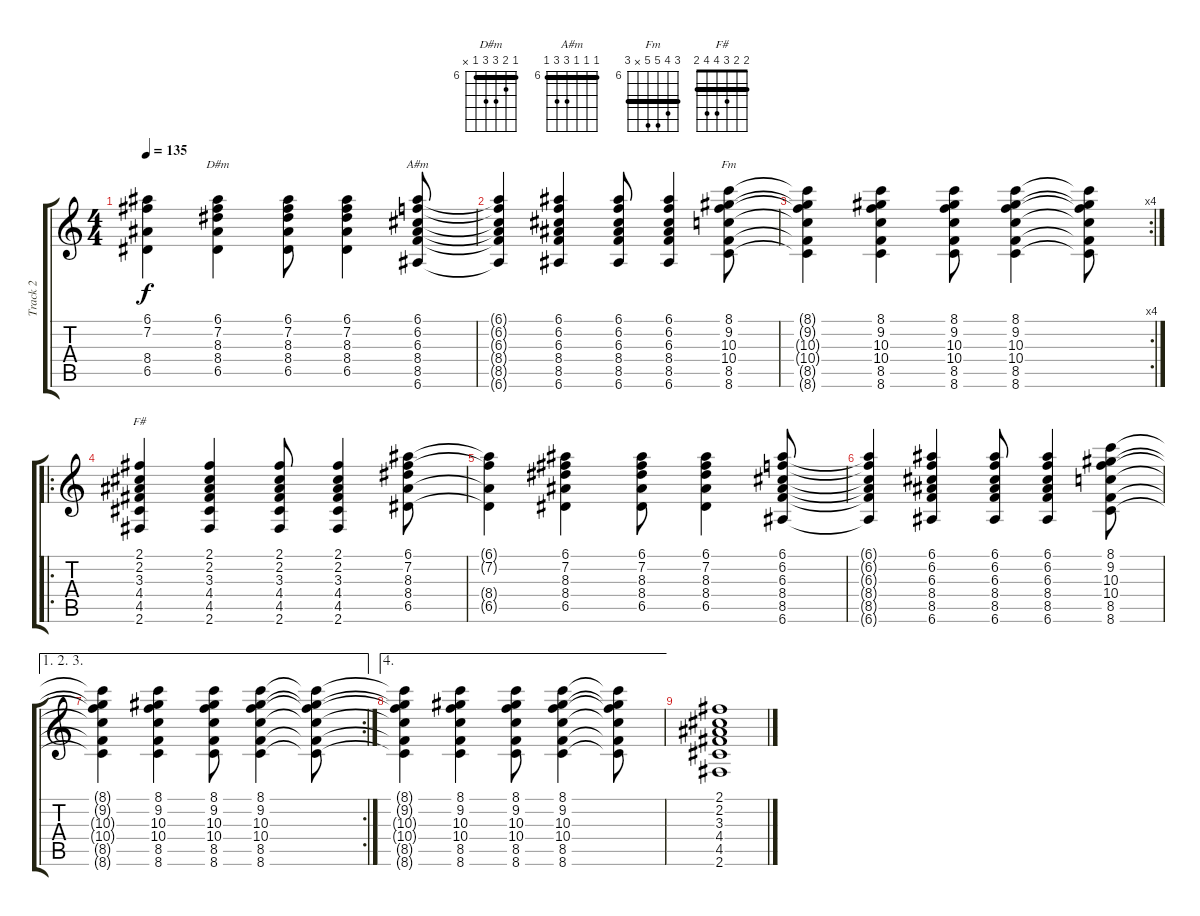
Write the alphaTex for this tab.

\track ("Track 2" "Track 2") {instrument distortionguitar}
\staff {score tabs}
\tuning (E4 B3 G3 D3 A2 E2) {hide}
\chord ("D#m" 6 7 8 8 6 x) {firstfret 6 barre 6}
\chord ("A#m" 6 6 6 8 8 6) {firstfret 6 barre 6}
\chord ("Fm" 8 9 10 10 x 8) {firstfret 6 barre 8}
\chord ("F#" 2 2 3 4 4 2) {barre 2}
\ts (4 4)
\tempo 135
\clef g2
\ks c
(6.1{t} 7.2{t} 8.4{t} 6.5{t}).4{dy f} (6.1 7.2 8.3 8.4 6.5).4{ch "D#m"} (6.1 7.2 8.3 8.4 6.5).8 (6.1 7.2 8.3 8.4 6.5).4 (6.1 6.2 6.3 8.4 8.5 6.6).8{ch "A#m"} |
(6.1{t} 6.2{t} 6.3{t} 8.4{t} 8.5{t} 6.6{t}).4 (6.1 6.2 6.3 8.4 8.5 6.6).4 (6.1 6.2 6.3 8.4 8.5 6.6).8 (6.1 6.2 6.3 8.4 8.5 6.6).4 (8.1 9.2 10.3 10.4 8.5 8.6).8{ch "Fm"} |
\rc 4
(8.1{t} 9.2{t} 10.3{t} 10.4{t} 8.5{t} 8.6{t}).4 (8.1 9.2 10.3 10.4 8.5 8.6).4 (8.1 9.2 10.3 10.4 8.5 8.6).8 (8.1 9.2 10.3 10.4 8.5 8.6).4 (8.1{t} 9.2{t} 10.3{t} 10.4{t} 8.5{t} 8.6{t}).8 |
\ro
(2.1 2.2 3.3 4.4 4.5 2.6).4{ch "F#"} (2.1 2.2 3.3 4.4 4.5 2.6).4 (2.1 2.2 3.3 4.4 4.5 2.6).8 (2.1 2.2 3.3 4.4 4.5 2.6).4 (6.1 7.2 8.3 8.4 6.5).8 |
(6.1{t} 7.2{t} 8.4{t} 6.5{t}).4 (6.1 7.2 8.3 8.4 6.5).4 (6.1 7.2 8.3 8.4 6.5).8 (6.1 7.2 8.3 8.4 6.5).4 (6.1 6.2 6.3 8.4 8.5 6.6).8 |
(6.1{t} 6.2{t} 6.3{t} 8.4{t} 8.5{t} 6.6{t}).4 (6.1 6.2 6.3 8.4 8.5 6.6).4 (6.1 6.2 6.3 8.4 8.5 6.6).8 (6.1 6.2 6.3 8.4 8.5 6.6).4 (8.1 9.2 10.3 10.4 8.5 8.6).8 |
\ae (1 2 3)
\rc 2
(8.1{t} 9.2{t} 10.3{t} 10.4{t} 8.5{t} 8.6{t}).4 (8.1 9.2 10.3 10.4 8.5 8.6).4 (8.1 9.2 10.3 10.4 8.5 8.6).8 (8.1 9.2 10.3 10.4 8.5 8.6).4 (8.1{t} 9.2{t} 10.3{t} 10.4{t} 8.5{t} 8.6{t}).8 |
\ae 4
(8.1{t} 9.2{t} 10.3{t} 10.4{t} 8.5{t} 8.6{t}).4 (8.1 9.2 10.3 10.4 8.5 8.6).4 (8.1 9.2 10.3 10.4 8.5 8.6).8 (8.1 9.2 10.3 10.4 8.5 8.6).4 (8.1{t} 9.2{t} 10.3{t} 10.4{t} 8.5{t} 8.6{t}).8 |
(2.1 2.2 3.3 4.4 4.5 2.6).1
